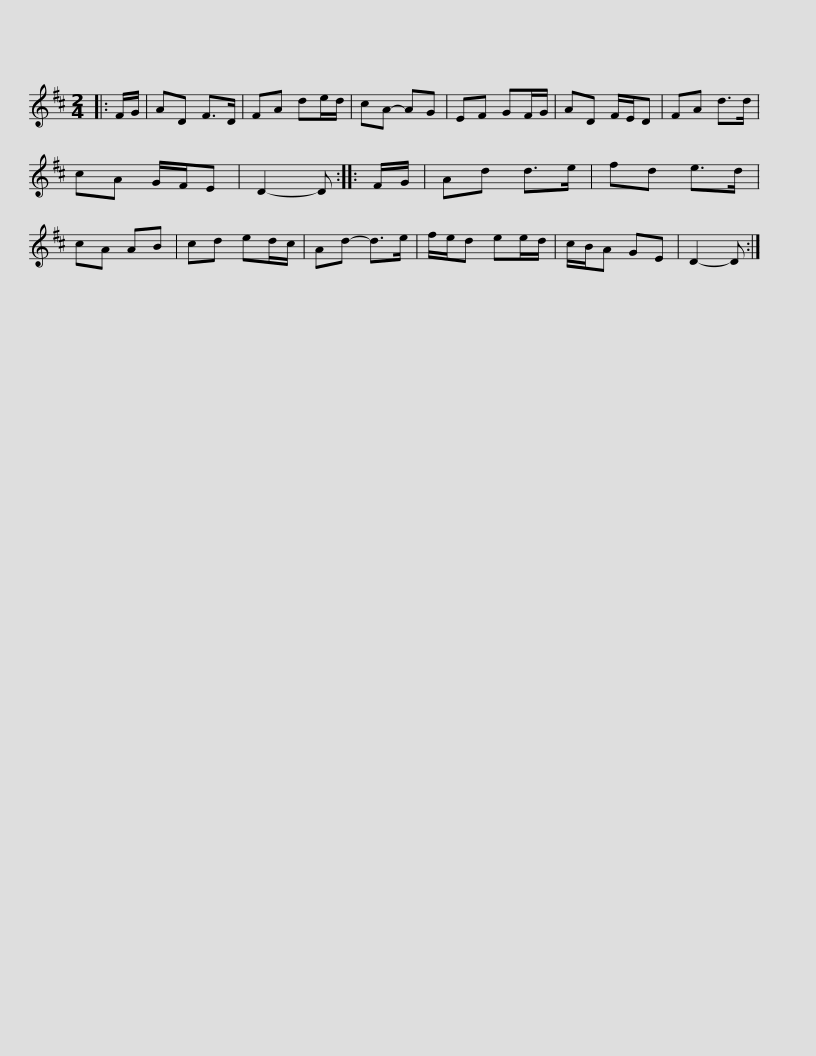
X:1
L:1/8
M:2/4
I:linebreak $
K:D
V:1 treble
V:1
|: F/G/ | AD F>D | FA de/d/ | cA- AG | EF GF/G/ | %5
 AD F/E/D | FA d>d | cA G/F/E | D2- D :: F/G/ |$ %10
 Ad d>e | fd e>d | cA AB | cd ed/c/ | Ad- d>e | %15
 f/e/d ee/d/ | c/B/A GE | D2- D :| %18
